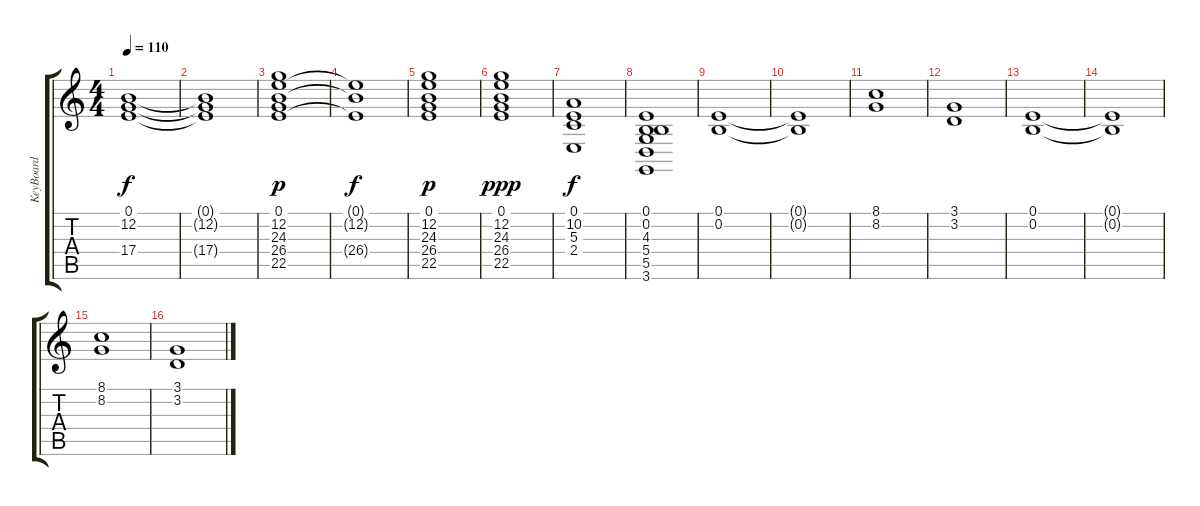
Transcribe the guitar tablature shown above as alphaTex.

\track ("KeyBoard " "KeyBoard ") {instrument synthstrings1}
\staff {score tabs}
\tuning (E4 B3 G3 D3 A2 E2) {hide}
\ts (4 4)
\tempo 110
\clef g2
\ks c
(0.1 12.2 17.4).1{dy f volume 5 instrument stringensemble1} |
(0.1{t} 12.2{t} 17.4{t}).1 |
(0.1 12.2 24.3 26.4 22.5).1{dy p volume 10} |
(0.1{t} 12.2{t} 26.4{t}).1{dy f} |
(0.1 12.2 24.3 26.4 22.5).1{dy p volume 7} |
(0.1 12.2 24.3 26.4 22.5).1{dy ppp volume 5} |
(0.1 10.2 5.3 2.4).1{dy f volume 10 instrument synthstrings1} |
(0.1 0.2 4.3 5.4 5.5 3.6).1 |
(0.1 0.2).1 |
(0.1{t} 0.2{t}).1 |
(8.1 8.2).1 |
(3.1 3.2).1 |
(0.1 0.2).1 |
(0.1{t} 0.2{t}).1 |
(8.1 8.2).1 |
(3.1 3.2).1
